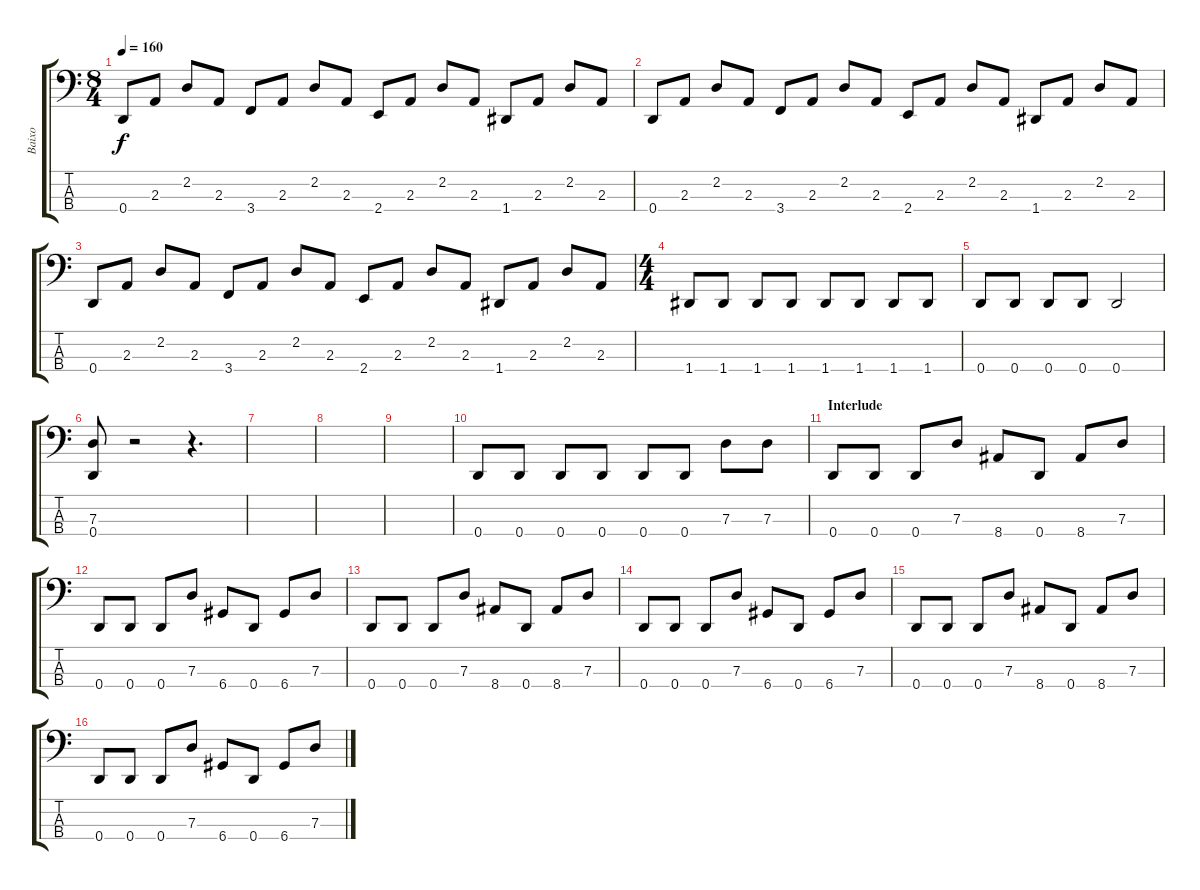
\track ("Baixo" "Baixo") {instrument electricbassfinger}
\staff {score tabs}
\tuning (F2 C2 G1 D1) {hide}
\ts (8 4)
\tempo 160
\clef f4
\ks c
0.4.8{dy f} 2.3.8 2.2.8 2.3.8 3.4.8 2.3.8 2.2.8 2.3.8 2.4.8 2.3.8 2.2.8 2.3.8 1.4.8 2.3.8 2.2.8 2.3.8 |
0.4.8 2.3.8 2.2.8 2.3.8 3.4.8 2.3.8 2.2.8 2.3.8 2.4.8 2.3.8 2.2.8 2.3.8 1.4.8 2.3.8 2.2.8 2.3.8 |
0.4.8 2.3.8 2.2.8 2.3.8 3.4.8 2.3.8 2.2.8 2.3.8 2.4.8 2.3.8 2.2.8 2.3.8 1.4.8 2.3.8 2.2.8 2.3.8 |
\ts (4 4)
1.4.8 1.4.8 1.4.8 1.4.8 1.4.8 1.4.8 1.4.8 1.4.8 |
0.4.8 0.4.8 0.4.8 0.4.8 0.4.2 |
(7.3 0.4).8 r.2 r.4{d} |
|
|
|
0.4.8 0.4.8 0.4.8 0.4.8 0.4.8 0.4.8 7.3.8 7.3.8 |
\section ("" "Interlude")
0.4.8 0.4.8 0.4.8 7.3.8 8.4.8 0.4.8 8.4.8 7.3.8 |
0.4.8 0.4.8 0.4.8 7.3.8 6.4.8 0.4.8 6.4.8 7.3.8 |
0.4.8 0.4.8 0.4.8 7.3.8 8.4.8 0.4.8 8.4.8 7.3.8 |
0.4.8 0.4.8 0.4.8 7.3.8 6.4.8 0.4.8 6.4.8 7.3.8 |
0.4.8 0.4.8 0.4.8 7.3.8 8.4.8 0.4.8 8.4.8 7.3.8 |
0.4.8 0.4.8 0.4.8 7.3.8 6.4.8 0.4.8 6.4.8 7.3.8
